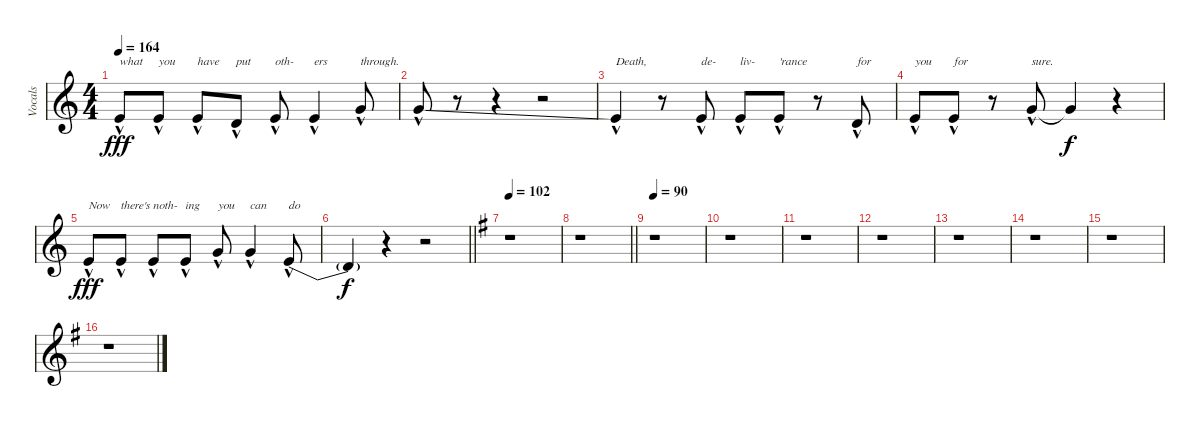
\track ("Vocals" "Vocals") {instrument synthbrass2}
\staff {score}
\tuning (E4 B3 G3 D3 A2 E2) {hide}
\ts (4 4)
\tempo 164
\clef g2
\ks c
0.1{hac}.8{txt "what" dy fff} 0.1{hac}.8{txt "you"} 0.1{hac}.8{txt "have"} 3.2{hac}.8{txt "put"} 0.1{hac}.8{txt "oth-"} 0.1{hac}.4{txt "ers"} 3.1{hac}.8{txt "through."} |
3.1{ss hac}.8 r.8 r.4 r.2 |
0.1{hac}.4{txt "Death,"} r.8 0.1{hac}.8{txt "de-"} 0.1{hac}.8{txt "liv-"} 0.1{hac}.8{txt "'rance"} r.8 3.2{hac}.8{txt "for"} |
0.1{hac}.8{txt "you"} 0.1{hac}.8{txt "for"} r.8 3.1{hac}.8{txt "sure."} 3.1{t}.4{dy f} r.4 |
0.1{hac}.8{txt "Now" dy fff} 0.1{hac}.8{txt "there's"} 0.1{hac}.8{txt "noth-"} 0.1{hac}.8{txt "ing"} 3.1{hac}.8{txt "you"} 3.1{hac}.4{txt "can"} 3.2{be (custom 0 4 10 4 25 0 40 0 60 0) hac}.8{txt "do"} |
\barLineRight lightlight
3.2{t}.4{dy f} r.4 r.2 |
\tempo 102
\ks eminor
r.1 |
\barLineRight lightlight
r.1 |
\tempo 90
r.1 |
r.1 |
r.1 |
r.1 |
r.1 |
r.1 |
r.1 |
r.1
